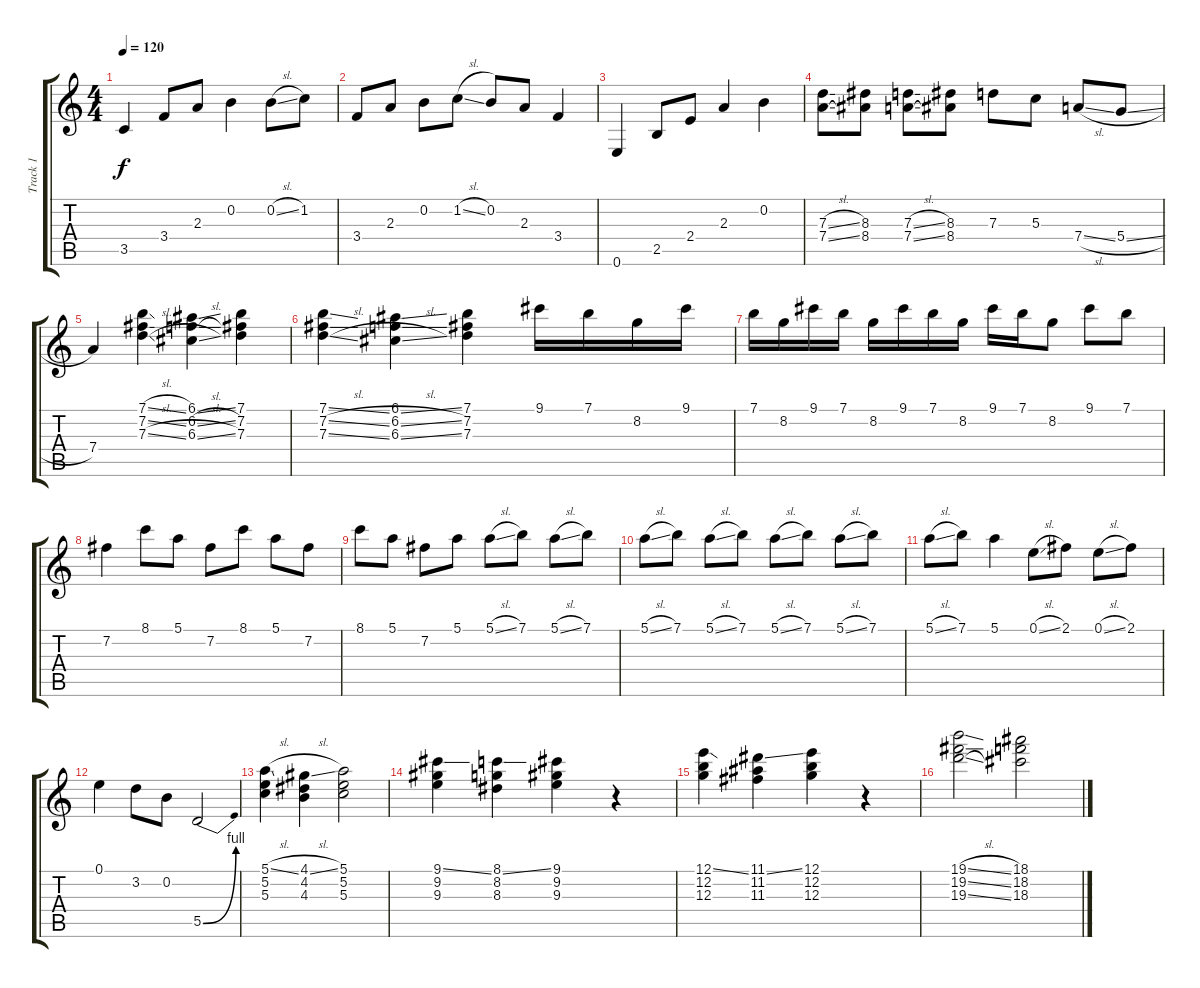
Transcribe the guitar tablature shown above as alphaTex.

\track ("Track 1" "Track 1") {instrument electricguitarclean}
\staff {score tabs}
\tuning (E4 B3 G3 D3 A2 E2) {hide}
\ts (4 4)
\tempo 120
\clef g2
\ks c
3.5.4{dy f} 3.4.8 2.3.8 0.2.4 0.2{sl}.8 1.2.8 |
3.4.8 2.3.8 0.2.8 1.2{sl}.8 0.2.8 2.3.8 3.4.4 |
0.6.4 2.5.8 2.4.8 2.3.4 0.2.4 |
(7.3{sl} 7.4{sl}).8 (8.3 8.4).8 (7.3{sl} 7.4{sl}).8 (8.3 8.4).8 7.3.8 5.3.8 7.4{sl}.8 5.4{sl}.8 |
7.4.4 (7.1{sl} 7.2{ss} 7.3{sl}).4 (6.1{ss} 6.2{sl} 6.3{sl}).4 (7.1 7.2 7.3).4 |
(7.1{ss} 7.2{sl} 7.3{sl}).4 (6.1{ss} 6.2{sl} 6.3{sl}).4 (7.1 7.2 7.3).4 9.1.16 7.1.16 8.2.16 9.1.16 |
7.1.16 8.2.16 9.1.16 7.1.16 8.2.16 9.1.16 7.1.16 8.2.16 9.1.16 7.1.16 8.2.8 9.1.8 7.1.8 |
7.2.4 8.1.8 5.1.8 7.2.8 8.1.8 5.1.8 7.2.8 |
8.1.8 5.1.8 7.2.8 5.1.8 5.1{sl}.8 7.1.8 5.1{sl}.8 7.1.8 |
5.1{sl}.8 7.1.8 5.1{sl}.8 7.1.8 5.1{sl}.8 7.1.8 5.1{sl}.8 7.1.8 |
5.1{sl}.8 7.1.8 5.1.4 0.1{sl}.8 2.1.8 0.1{sl}.8 2.1.8 |
0.1.4 3.2.8 0.2.8 5.5{be (bend 0 0 60 4)}.2 |
(5.1{sl} 5.2 5.3).4 (4.1{sl} 4.2 4.3).4 (5.1 5.2 5.3).2 |
(9.1{ss} 9.2 9.3).4 (8.1{ss} 8.2 8.3).4 (9.1 9.2 9.3).4 r.4 |
(12.1{ss} 12.2 12.3).4 (11.1{ss} 11.2 11.3).4 (12.1 12.2 12.3).4 r.4 |
(19.1{sl} 19.2{sl} 19.3{sl}).2 (18.1 18.2 18.3).2
